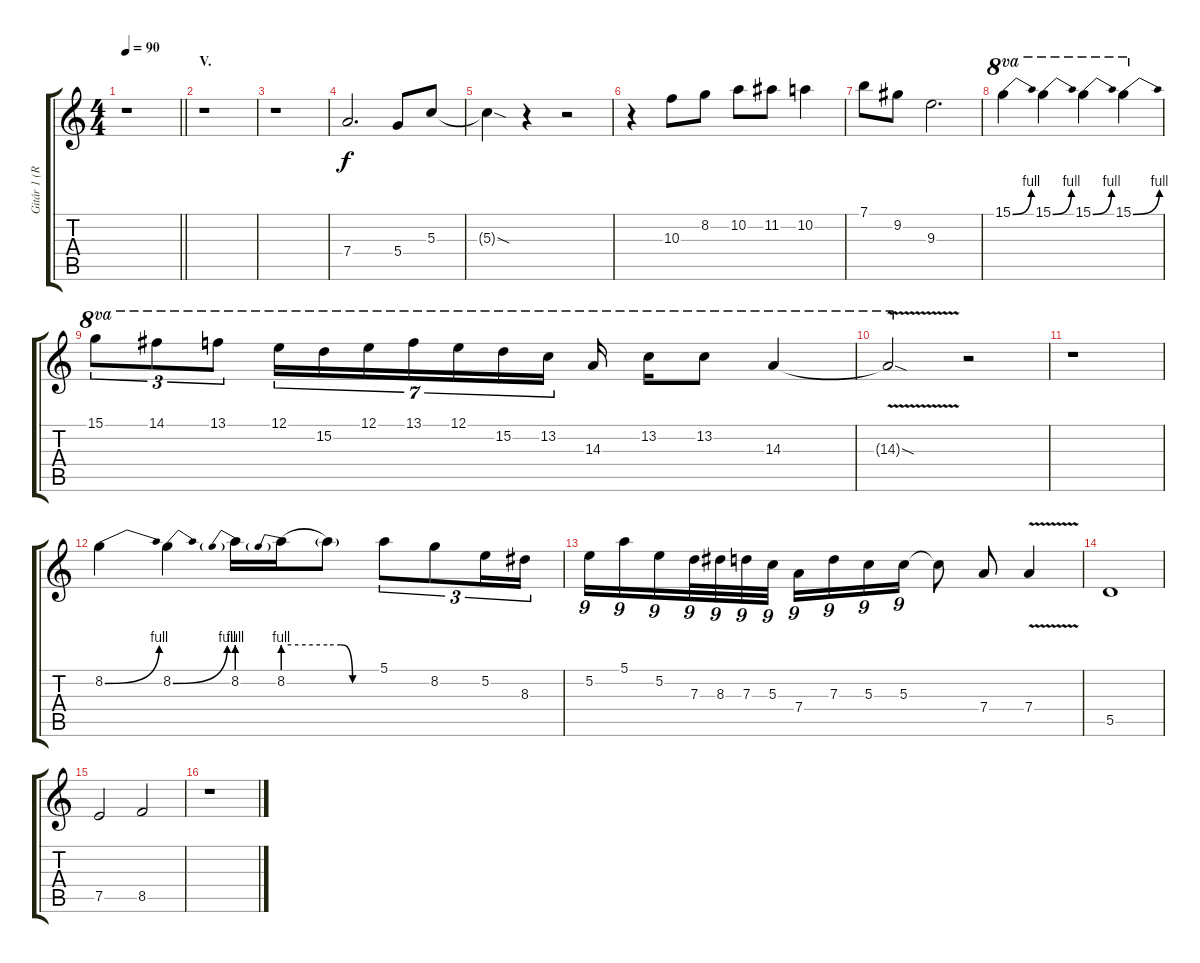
\track ("Gitár 1 (Ritchie Blackmore)" "Gitár 1 (R") {instrument distortionguitar}
\staff {score tabs}
\tuning (E4 B3 G3 D3 A2 E2) {hide}
\ts (4 4)
\tempo 90
\clef g2
\barLineRight lightlight
\ks c
r.1{dy f} |
\section ("" "V.")
r.1 |
r.1 |
7.4.2{d} 5.4.8 5.3.8 |
5.3{sod t}.4 r.4 r.2 |
r.4 10.3.8 8.2.8 10.2.8 11.2.8 10.2.4 |
7.1.8 9.2.8 9.3.2{d} |
15.1{be (bend 0 0 60 4)}.4{ot 8va} 15.1{be (bend 0 0 60 4)}.4{ot 8va} 15.1{be (bend 0 0 60 4)}.4{ot 8va} 15.1{be (bend 0 0 60 4)}.4{ot 8va} |
15.1.8{tu (3 2) ot 8va} 14.1.8{tu (3 2) ot 8va} 13.1.8{tu (3 2) ot 8va} 12.1.16{tu (7 4) ot 8va} 15.2.16{tu (7 4) ot 8va} 12.1.16{tu (7 4) ot 8va} 13.1.16{tu (7 4) ot 8va} 12.1.16{tu (7 4) ot 8va} 15.2.16{tu (7 4) ot 8va} 13.2.16{tu (7 4) ot 8va} 14.3.16{ot 8va} 13.2.16{ot 8va} 13.2.8{ot 8va} 14.3.4{ot 8va} |
14.3{v sod t}.2{ot 8va} r.2 |
r.1 |
8.2{be (bend 0 0 60 4)}.4 8.2{be (bend 0 0 60 4)}.4 8.2{be (prebend 0 4 60 4)}.16 8.2{be (prebend 0 4 60 4)}.16 8.2{be (custom 0 4 15 4 30 0 60 0) t}.8 5.1.8{tu (3 2)} 8.2.8{tu (3 2)} 5.2.16{tu (3 2)} 8.3.16{tu (3 2)} |
5.2.16{tu (9 8)} 5.1.16{tu (9 8)} 5.2.16{tu (9 8)} 7.3.32{tu (9 8)} 8.3.32{tu (9 8)} 7.3.32{tu (9 8)} 5.3.32{tu (9 8)} 7.4.16{tu (9 8)} 7.3.16{tu (9 8)} 5.3.16{tu (9 8) beam merge} 5.3.16{tu (9 8) beam split} 5.3{t}.8 7.4.8 7.4{v}.4 |
5.5.1 |
7.5.2 8.5.2 |
r.1
